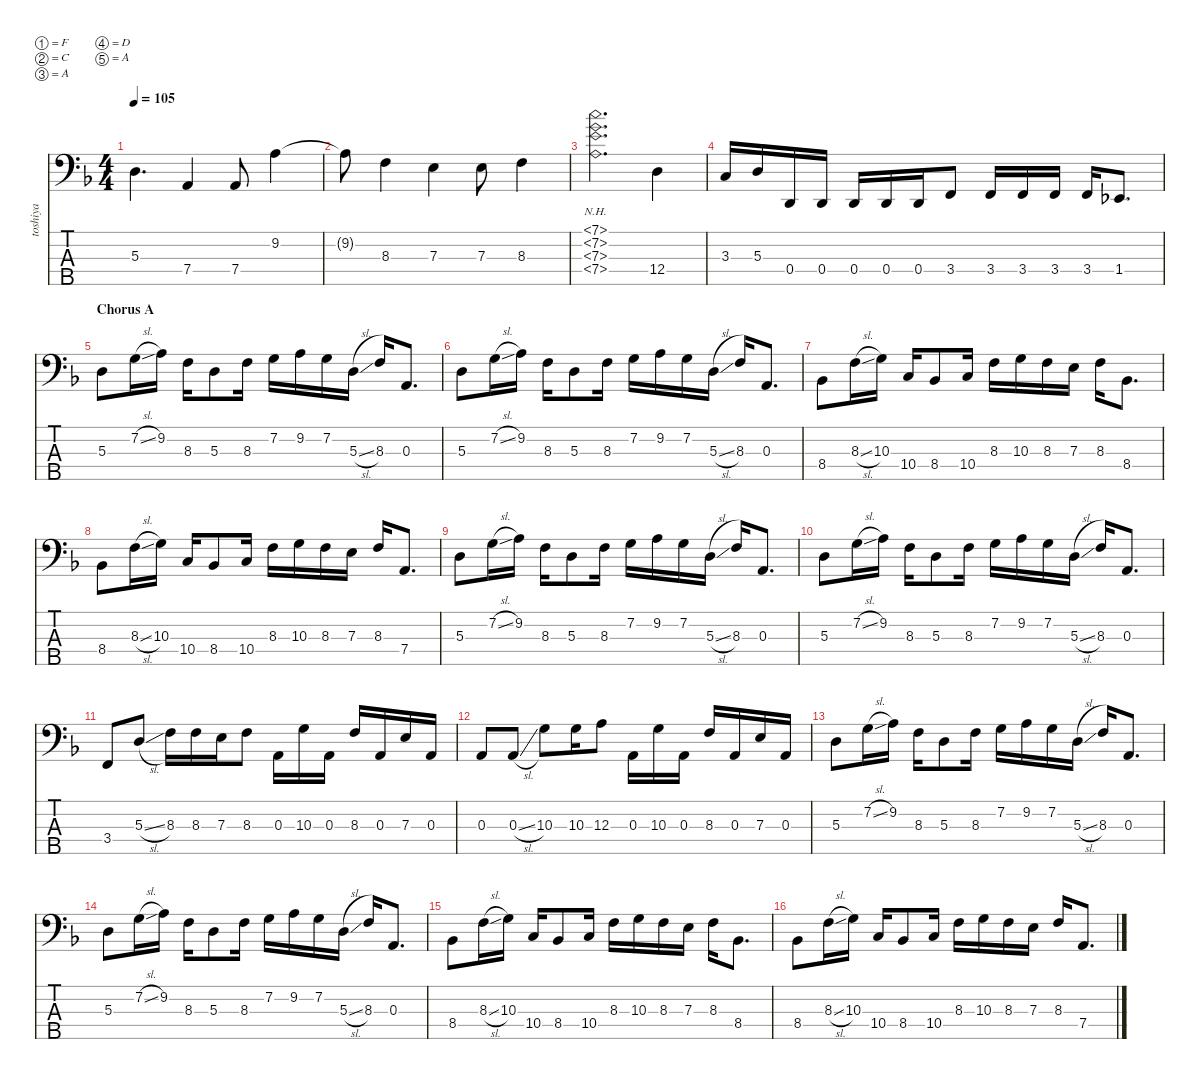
\defaultSystemsLayout 4
\hideDynamics
\bracketExtendMode nobrackets
\otherSystemsTrackNameOrientation horizontal
\track ("Toshiya" "toshiya") {defaultSystemsLayout 4 instrument electricbasspick}
\staff {score tabs}
\tuning (F2 C2 A1 D1 A0)
\ts (4 4)
\tempo 105
\clef f4
\scale
1.135
\ks dminor
5.3{acc forcenatural}.4{d dy mf beam Down} 7.4{acc forcenatural}.4{beam Up} 7.4{acc forcenatural}.8{beam Up} 9.2{acc forcenatural}.4{beam Down} |
\scale
0.949105 9.2{t acc forcenatural}.8{beam Down} 8.3{acc forcenatural}.4{beam Down} 7.3{acc forcenatural}.4{beam Down} 7.3{acc forcenatural}.8{beam Down} 8.3{acc forcenatural}.4{beam Down} |
\scale
0.949105 (7.2{nh acc forcenatural} 7.3{nh acc forcenatural} 7.1{nh acc forcenatural} 7.4{nh acc forcenatural}).2{d beam Down} 12.4{acc forcenatural}.4{beam Down} |
\scale
0.966789 3.3{acc forcenatural}.16{beam Up} 5.3{acc forcenatural}.16{beam Up} 0.4{acc forcenatural}.16{beam Up} 0.4{acc forcenatural}.16{beam Up} 0.4{acc forcenatural}.16{beam Up} 0.4{acc forcenatural}.16{beam Up} 0.4{acc forcenatural}.16{beam Up} 3.4{acc forcenatural}.8{beam Up} 3.4{acc forcenatural}.16{beam Up} 3.4{acc forcenatural}.16{beam Up} 3.4{acc forcenatural}.16{beam Up} 3.4{acc forcenatural}.16{beam Up} 1.4{acc b}.8{d beam Up} |
\section ("" "Chorus A")
\scale
1.13942 5.3{acc forcenatural}.8{beam Down} 7.2{sl acc forcenatural}.16{beam Down} 9.2{acc forcenatural}.16{beam Down} 8.3{acc forcenatural}.16{beam Down} 5.3{acc forcenatural}.8{beam Down} 8.3{acc forcenatural}.16{beam Down} 7.2{acc forcenatural}.16{beam Down} 9.2{acc forcenatural}.16{beam Down} 7.2{acc forcenatural}.16{beam Down} 5.3{sl acc forcenatural}.16{beam Down} 8.3{acc forcenatural}.16{beam Up} 0.3{acc forcenatural}.8{d beam Up} |
\scale
0.953526 5.3{acc forcenatural}.8{beam Down} 7.2{sl acc forcenatural}.16{beam Down} 9.2{acc forcenatural}.16{beam Down} 8.3{acc forcenatural}.16{beam Down} 5.3{acc forcenatural}.8{beam Down} 8.3{acc forcenatural}.16{beam Down} 7.2{acc forcenatural}.16{beam Down} 9.2{acc forcenatural}.16{beam Down} 7.2{acc forcenatural}.16{beam Down} 5.3{sl acc forcenatural}.16{beam Down} 8.3{acc forcenatural}.16{beam Up} 0.3{acc forcenatural}.8{d beam Up} |
\scale
0.953526 8.4{acc b}.8{beam Down} 8.3{sl acc forcenatural}.16{beam Down} 10.3{acc forcenatural}.16{beam Down} 10.4{acc forcenatural}.16{beam Up} 8.4{acc b}.8{beam Up} 10.4{acc forcenatural}.16{beam Up} 8.3{acc forcenatural}.16{beam Down} 10.3{acc forcenatural}.16{beam Down} 8.3{acc forcenatural}.16{beam Down} 7.3{acc forcenatural}.16{beam Down} 8.3{acc forcenatural}.16{beam Down} 8.4{acc b}.8{d beam Down} |
\scale
0.953526 8.4{acc b}.8{beam Down} 8.3{sl acc forcenatural}.16{beam Down} 10.3{acc forcenatural}.16{beam Down} 10.4{acc forcenatural}.16{beam Up} 8.4{acc b}.8{beam Up} 10.4{acc forcenatural}.16{beam Up} 8.3{acc forcenatural}.16{beam Down} 10.3{acc forcenatural}.16{beam Down} 8.3{acc forcenatural}.16{beam Down} 7.3{acc forcenatural}.16{beam Down} 8.3{acc forcenatural}.16{beam Up} 7.4{acc forcenatural}.8{d beam Up} |
\scale
1.13942 5.3{acc forcenatural}.8{beam Down} 7.2{sl acc forcenatural}.16{beam Down} 9.2{acc forcenatural}.16{beam Down} 8.3{acc forcenatural}.16{beam Down} 5.3{acc forcenatural}.8{beam Down} 8.3{acc forcenatural}.16{beam Down} 7.2{acc forcenatural}.16{beam Down} 9.2{acc forcenatural}.16{beam Down} 7.2{acc forcenatural}.16{beam Down} 5.3{sl acc forcenatural}.16{beam Down} 8.3{acc forcenatural}.16{beam Up} 0.3{acc forcenatural}.8{d beam Up} |
\scale
0.953526 5.3{acc forcenatural}.8{beam Down} 7.2{sl acc forcenatural}.16{beam Down} 9.2{acc forcenatural}.16{beam Down} 8.3{acc forcenatural}.16{beam Down} 5.3{acc forcenatural}.8{beam Down} 8.3{acc forcenatural}.16{beam Down} 7.2{acc forcenatural}.16{beam Down} 9.2{acc forcenatural}.16{beam Down} 7.2{acc forcenatural}.16{beam Down} 5.3{sl acc forcenatural}.16{beam Down} 8.3{acc forcenatural}.16{beam Up} 0.3{acc forcenatural}.8{d beam Up} |
\scale
0.953526 3.4{acc forcenatural}.8{beam Up} 5.3{sl acc forcenatural}.8{beam Up} 8.3{acc forcenatural}.16{beam Down} 8.3{acc forcenatural}.16{beam Down} 7.3{acc forcenatural}.16{beam Down} 8.3{acc forcenatural}.8{beam Down} 0.3{acc forcenatural}.16{beam Down} 10.3{acc forcenatural}.16{beam Down} 0.3{acc forcenatural}.16{beam Down} 8.3{acc forcenatural}.16{beam Up} 0.3{acc forcenatural}.16{beam Up} 7.3{acc forcenatural}.16{beam Up} 0.3{acc forcenatural}.16{beam Up} |
\scale
0.953526 0.3{acc forcenatural}.8{beam Up} 0.3{sl acc forcenatural}.8{beam Up} 10.3{acc forcenatural}.8{beam Down} 10.3{acc forcenatural}.16{beam Down} 12.3{acc forcenatural}.8{beam Down} 0.3{acc forcenatural}.16{beam Down} 10.3{acc forcenatural}.16{beam Down} 0.3{acc forcenatural}.16{beam Down} 8.3{acc forcenatural}.16{beam Up} 0.3{acc forcenatural}.16{beam Up} 7.3{acc forcenatural}.16{beam Up} 0.3{acc forcenatural}.16{beam Up} |
\scale
1.13942 5.3{acc forcenatural}.8{beam Down} 7.2{sl acc forcenatural}.16{beam Down} 9.2{acc forcenatural}.16{beam Down} 8.3{acc forcenatural}.16{beam Down} 5.3{acc forcenatural}.8{beam Down} 8.3{acc forcenatural}.16{beam Down} 7.2{acc forcenatural}.16{beam Down} 9.2{acc forcenatural}.16{beam Down} 7.2{acc forcenatural}.16{beam Down} 5.3{sl acc forcenatural}.16{beam Down} 8.3{acc forcenatural}.16{beam Up} 0.3{acc forcenatural}.8{d beam Up} |
\scale
0.953526 5.3{acc forcenatural}.8{beam Down} 7.2{sl acc forcenatural}.16{beam Down} 9.2{acc forcenatural}.16{beam Down} 8.3{acc forcenatural}.16{beam Down} 5.3{acc forcenatural}.8{beam Down} 8.3{acc forcenatural}.16{beam Down} 7.2{acc forcenatural}.16{beam Down} 9.2{acc forcenatural}.16{beam Down} 7.2{acc forcenatural}.16{beam Down} 5.3{sl acc forcenatural}.16{beam Down} 8.3{acc forcenatural}.16{beam Up} 0.3{acc forcenatural}.8{d beam Up} |
\scale
0.953526 8.4{acc b}.8{beam Down} 8.3{sl acc forcenatural}.16{beam Down} 10.3{acc forcenatural}.16{beam Down} 10.4{acc forcenatural}.16{beam Up} 8.4{acc b}.8{beam Up} 10.4{acc forcenatural}.16{beam Up} 8.3{acc forcenatural}.16{beam Down} 10.3{acc forcenatural}.16{beam Down} 8.3{acc forcenatural}.16{beam Down} 7.3{acc forcenatural}.16{beam Down} 8.3{acc forcenatural}.16{beam Down} 8.4{acc b}.8{d beam Down} |
\scale
0.953526 8.4{acc b}.8{beam Down} 8.3{sl acc forcenatural}.16{beam Down} 10.3{acc forcenatural}.16{beam Down} 10.4{acc forcenatural}.16{beam Up} 8.4{acc b}.8{beam Up} 10.4{acc forcenatural}.16{beam Up} 8.3{acc forcenatural}.16{beam Down} 10.3{acc forcenatural}.16{beam Down} 8.3{acc forcenatural}.16{beam Down} 7.3{acc forcenatural}.16{beam Down} 8.3{acc forcenatural}.16{beam Up} 7.4{acc forcenatural}.8{d beam Up}
